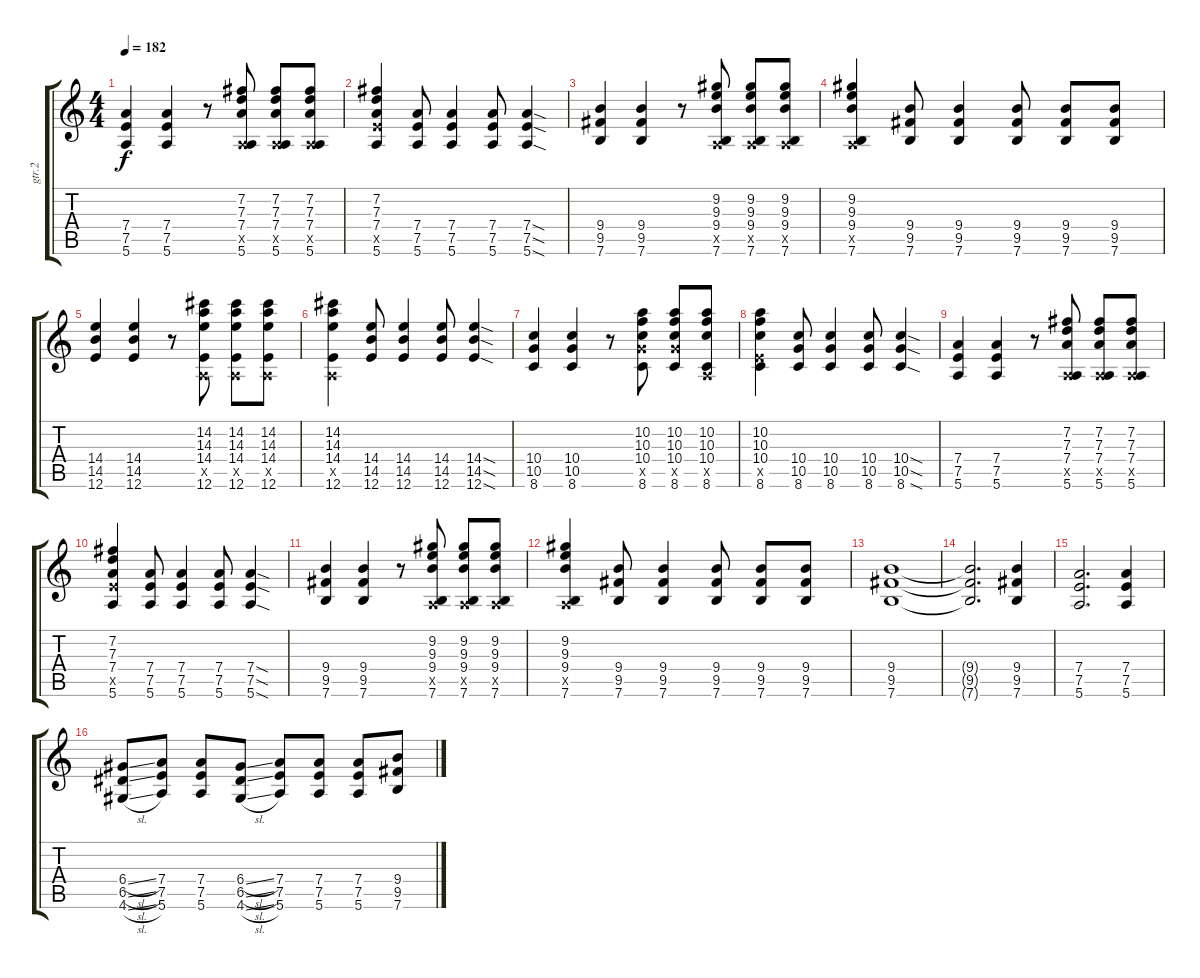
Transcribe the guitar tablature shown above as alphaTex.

\track ("gtr.2" "gtr.2") {instrument overdrivenguitar}
\staff {score tabs}
\tuning (E4 B3 G3 D3 A2 E2) {hide}
\ts (4 4)
\tempo 182
\clef g2
\ks c
(7.4 7.5 5.6).4{dy f} (7.4 7.5 5.6).4 r.8 (7.2 7.3 7.4 0.5{x} 5.6).8 (7.2 7.3 7.4 0.5{x} 5.6).8 (7.2 7.3 7.4 0.5{x} 5.6).8 |
(7.2 7.3 7.4 7.5{x} 5.6).4 (7.4 7.5 5.6).8 (7.4 7.5 5.6).4 (7.4 7.5 5.6).8 (7.4{sod} 7.5{sod} 5.6{sod}).4 |
(9.4 9.5 7.6).4 (9.4 9.5 7.6).4 r.8 (9.2 9.3 9.4 0.5{x} 7.6).8 (9.2 9.3 9.4 0.5{x} 7.6).8 (9.2 9.3 9.4 0.5{x} 7.6).8 |
(9.2 9.3 9.4 0.5{x} 7.6).4 (9.4 9.5 7.6).8 (9.4 9.5 7.6).4 (9.4 9.5 7.6).8 (9.4 9.5 7.6).8 (9.4 9.5 7.6).8 |
(14.4 14.5 12.6).4 (14.4 14.5 12.6).4 r.8 (14.2 14.3 14.4 0.5{x} 12.6).8 (14.2 14.3 14.4 0.5{x} 12.6).8 (14.2 14.3 14.4 0.5{x} 12.6).8 |
(14.2 14.3 14.4 0.5{x} 12.6).4 (14.4 14.5 12.6).8 (14.4 14.5 12.6).4 (14.4 14.5 12.6).8 (14.4{sod} 14.5{sod} 12.6{sod}).4 |
(10.4 10.5 8.6).4 (10.4 10.5 8.6).4 r.8 (10.2 10.3 10.4 10.5{x} 8.6).8 (10.2 10.3 10.4 10.5{x} 8.6).8 (10.2 10.3 10.4 0.5{x} 8.6).8 |
(10.2 10.3 10.4 7.5{x} 8.6).4 (10.4 10.5 8.6).8 (10.4 10.5 8.6).4 (10.4 10.5 8.6).8 (10.4{sod} 10.5{sod} 8.6{sod}).4 |
(7.4 7.5 5.6).4 (7.4 7.5 5.6).4 r.8 (7.2 7.3 7.4 0.5{x} 5.6).8 (7.2 7.3 7.4 0.5{x} 5.6).8 (7.2 7.3 7.4 0.5{x} 5.6).8 |
(7.2 7.3 7.4 7.5{x} 5.6).4 (7.4 7.5 5.6).8 (7.4 7.5 5.6).4 (7.4 7.5 5.6).8 (7.4{sod} 7.5{sod} 5.6{sod}).4 |
(9.4 9.5 7.6).4 (9.4 9.5 7.6).4 r.8 (9.2 9.3 9.4 0.5{x} 7.6).8 (9.2 9.3 9.4 0.5{x} 7.6).8 (9.2 9.3 9.4 0.5{x} 7.6).8 |
(9.2 9.3 9.4 0.5{x} 7.6).4 (9.4 9.5 7.6).8 (9.4 9.5 7.6).4 (9.4 9.5 7.6).8 (9.4 9.5 7.6).8 (9.4 9.5 7.6).8 |
(9.4 9.5 7.6).1 |
(9.4{t} 9.5{t} 7.6{t}).2{d} (9.4 9.5 7.6).4 |
(7.4 7.5 5.6).2{d} (7.4 7.5 5.6).4 |
(6.4{sl} 6.5{sl} 4.6{sl}).8 (7.4 7.5 5.6).8 (7.4 7.5 5.6).8 (6.4{sl} 6.5{sl} 4.6{sl}).8 (7.4 7.5 5.6).8 (7.4 7.5 5.6).8 (7.4 7.5 5.6).8 (9.4 9.5 7.6).8
